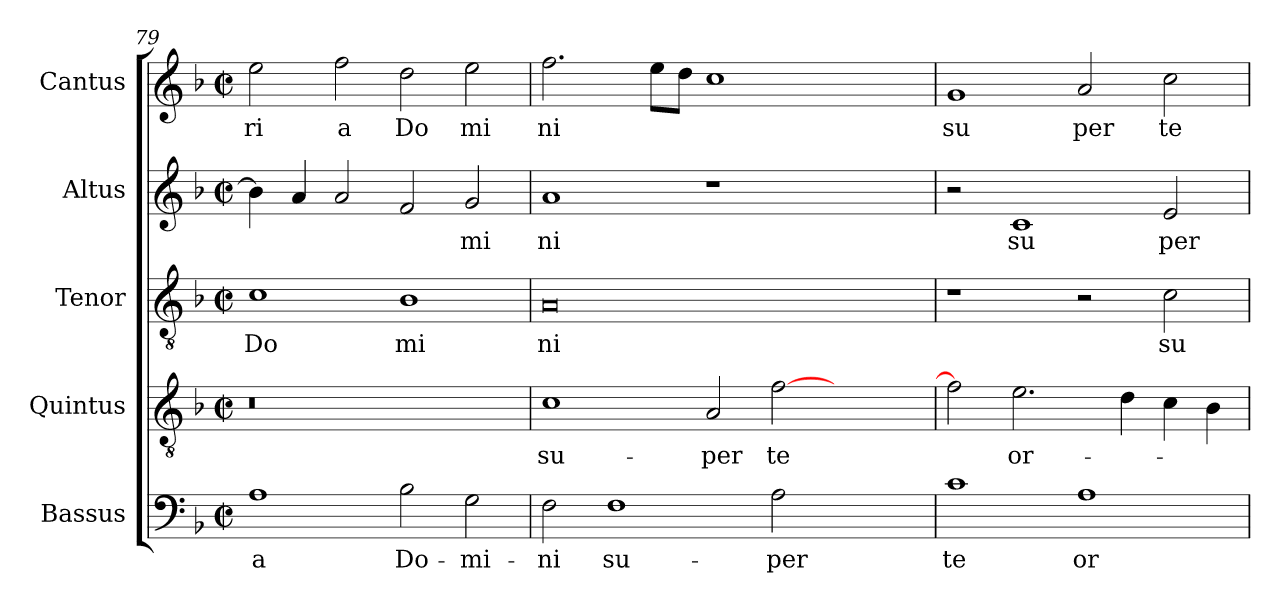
**kern	**text	**kern	**text	**kern	**text	**kern	**text	**kern	**text
*part5	*part5	*part4	*part4	*part3	*part3	*part2	*part2	*part1	*part1
*staff5	*staff5	*staff4	*staff4	*staff3	*staff3	*staff2	*staff2	*staff1	*staff1
*I"Bassus	*	*I"Quintus	*	*I"Tenor	*	*I"Altus	*	*I"Cantus	*
*clefF4	*	*clefGv2	*	*clefGv2	*	*clefG2	*	*clefG2	*
*k[b-]	*	*k[b-]	*	*k[b-]	*	*k[b-]	*	*k[b-]	*
*F:	*	*F:	*	*F:	*	*F:	*	*F:	*
*M2/2	*	*M2/2	*	*M2/2	*	*M2/2	*	*M2/2	*
*met(c|)	*	*met(c|)	*	*met(c|)	*	*met(c|)	*	*met(c|)	*
=79	=79	=79	=79	=79	=79	=79	=79	=79	=79
!	!LO:LY:b:cj	!	!	!	!LO:LY:b:cj	!	!	!	!LO:LY:b:cj
1A	-a	0r	.	1c	Do	4b-\]	.	2ee\	ri
.	.	.	.	.	.	4a/	.	.	.
!	!	!	!	!	!	!	!	!	!LO:LY:b:cj
.	.	.	.	.	.	2a/	.	2ff\	a
!	!LO:LY:b:cj	!	!	!	!LO:LY:b:cj	!	!	!	!LO:LY:b:cj
2B-\	Do-	.	.	1B-	mi	2f/	.	2dd\	Do
!	!LO:LY:b:cj	!	!	!	!	!	!LO:LY:b:cj	!	!LO:LY:b:cj
2G\	-mi-	.	.	.	.	2g/	mi	2ee\	mi
=80	=80	=80	=80	=80	=80	=80	=80	=80	=80
!	!LO:LY:b:cj	!	!LO:LY:b:cj	!	!LO:LY:b:cj	!	!LO:LY:b:cj	!	!LO:LY:b:cj
2F\	-ni	1c	su-	0A	ni	1a	ni	2.ff\	ni
!	!LO:LY:b:cj	!	!	!	!	!	!	!	!
1F	su-	.	.	.	.	.	.	.	.
.	.	.	.	.	.	.	.	8ee\L	.
.	.	.	.	.	.	.	.	8dd\J	.
!	!	!	!LO:LY:b:cj	!	!	!LO:N:vis=1	!	!	!
.	.	2A/	-per	.	.	0r	.	1cc	.
!	!LO:LY:b:cj	!	!LO:LY:b:cj	!	!	!	!	!	!
2A\	-per	[>2f\	te	.	.	.	.	.	.
1ryy	.	1ryy	.	1ryy	.	.	.	1ryy	.
=81	=81	=81	=81	=81	=81	=81	=81	=81	=81
!	!LO:LY:b:cj	!	!	!	!	!	!	!	!LO:LY:b:cj
1c	te	2f\]	.	1r	.	2r	.	1g	su
!	!	!	!LO:LY:b:cj	!	!	!	!LO:LY:b:cj	!	!
.	.	2.e\	or-	.	.	1c	su	.	.
!	!LO:LY:b:cj	!	!	!	!	!	!	!	!LO:LY:b:cj
1A	or-	.	.	2r	.	.	.	2a/	per
.	.	4d\	.	.	.	.	.	.	.
!	!	!	!	!	!LO:LY:b:cj	!	!LO:LY:b:cj	!	!LO:LY:b:cj
.	.	4c\	.	2c\	su	2e/	per	2cc\	te
.	.	4B-\	.	.	.	.	.	.	.
=	=	=	=	=	=	=	=	=	=
*-	*-	*-	*-	*-	*-	*-	*-	*-	*-
